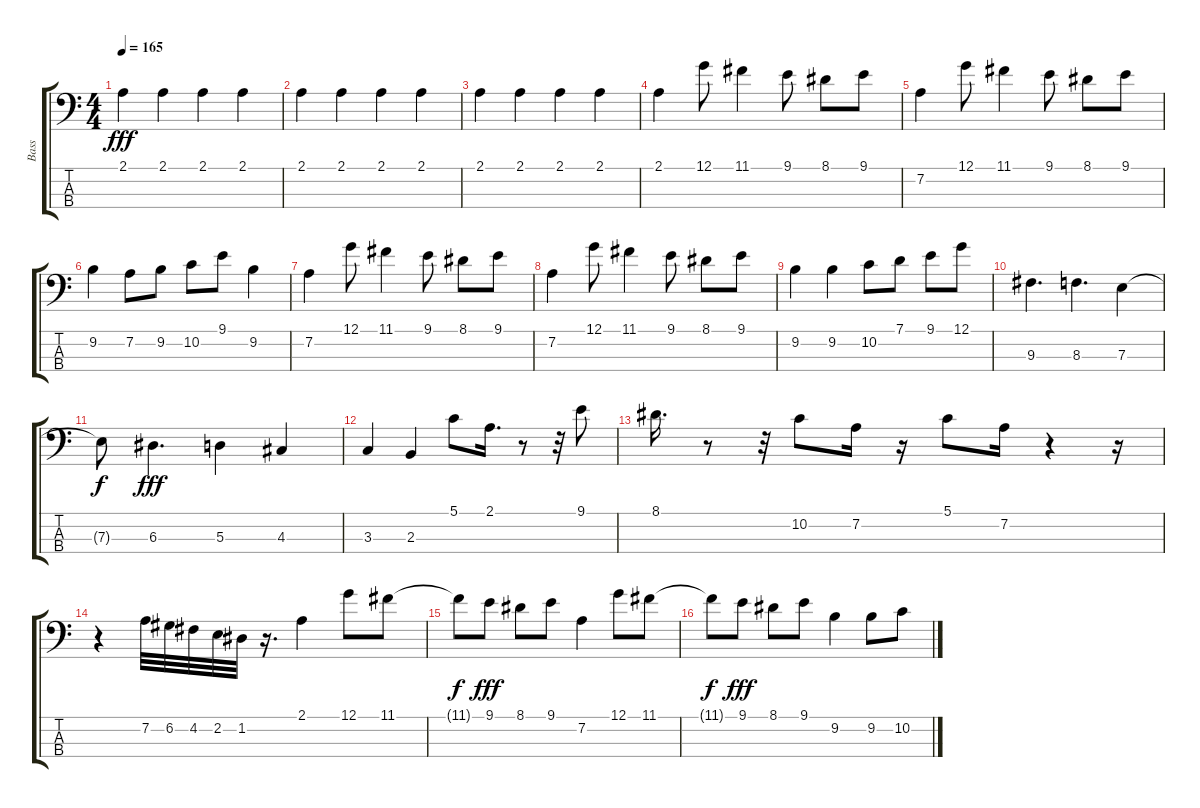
\track ("Bass" "Bass") {instrument acousticbass}
\staff {score tabs}
\tuning (G2 D2 A1 E1) {hide}
\ts (4 4)
\tempo 165
\clef f4
\ks c
2.1.4{dy fff} 2.1.4 2.1.4 2.1.4 |
2.1.4 2.1.4 2.1.4 2.1.4 |
2.1.4 2.1.4 2.1.4 2.1.4 |
2.1.4 12.1.8 11.1.4 9.1.8 8.1.8 9.1.8 |
7.2.4 12.1.8 11.1.4 9.1.8 8.1.8 9.1.8 |
9.2.4 7.2.8 9.2.8 10.2.8 9.1.8 9.2.4 |
7.2.4 12.1.8 11.1.4 9.1.8 8.1.8 9.1.8 |
7.2.4 12.1.8 11.1.4 9.1.8 8.1.8 9.1.8 |
9.2.4 9.2.4 10.2.8 7.1.8 9.1.8 12.1.8 |
9.3.4{d} 8.3.4{d} 7.3.4 |
7.3{t}.8{dy f} 6.3.4{d dy fff} 5.3.4 4.3.4 |
3.3.4 2.3.4 5.1.8 2.1.16{d} r.8 r.32 9.1.8 |
8.1.16{d} r.8 r.32 10.2.8 7.2.16 r.16 5.1.8 7.2.16 r.4 r.16 |
r.4 7.2.32 6.2.32 4.2.32 2.2.32 1.2.32 r.16{d} 2.1.4 12.1.8 11.1.8 |
11.1{t}.8{dy f} 9.1.8{dy fff} 8.1.8 9.1.8 7.2.4 12.1.8 11.1.8 |
11.1{t}.8{dy f} 9.1.8{dy fff} 8.1.8 9.1.8 9.2.4 9.2.8 10.2.8
